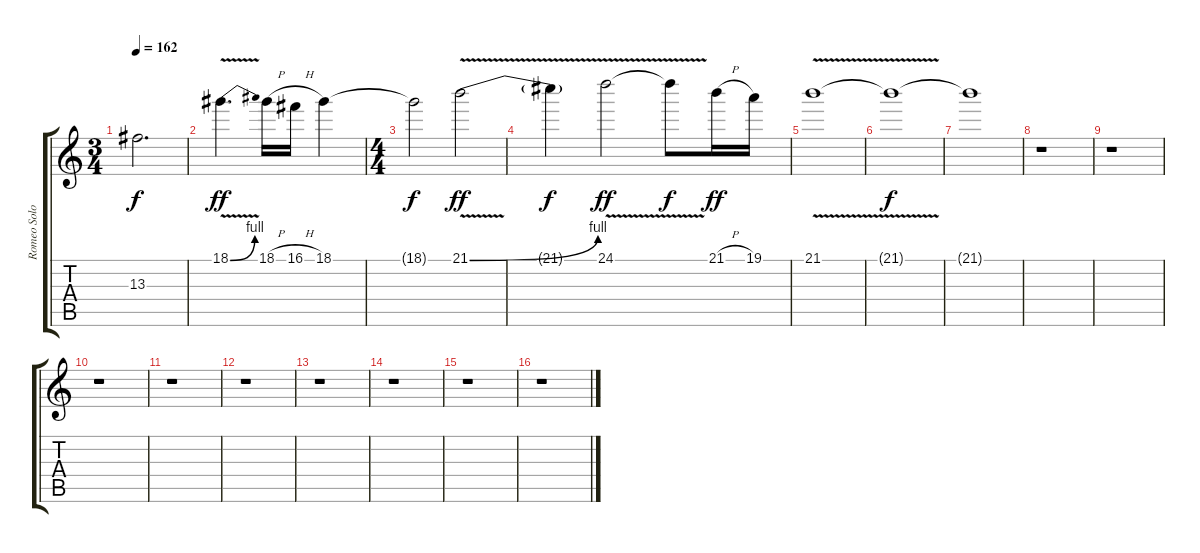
\track ("Romeo Solo" "Romeo Solo") {instrument distortionguitar}
\staff {score tabs}
\tuning (D4 A3 F3 C3 G2 D2) {hide}
\ts (3 4)
\tempo 162
\clef g2
\ks c
13.3{t}.2{d dy f} |
18.1{be (bend 0 0 60 4) v}.4{d dy ff} 18.1{h}.16 16.1{h}.16 18.1.4 |
\ts (4 4)
18.1{t}.2{dy f} 21.1{be (bend 0 0 60 4) v}.2{dy ff} |
21.1{t}.4{dy f} 24.1{v}.2{dy ff} 24.1{t}.8{dy f} 21.1{h}.16{dy ff} 19.1.16 |
21.1{v}.1 |
21.1{t}.1{dy f} |
21.1{t}.1 |
r.1 |
r.1 |
r.1 |
r.1 |
r.1 |
r.1 |
r.1 |
r.1 |
r.1
